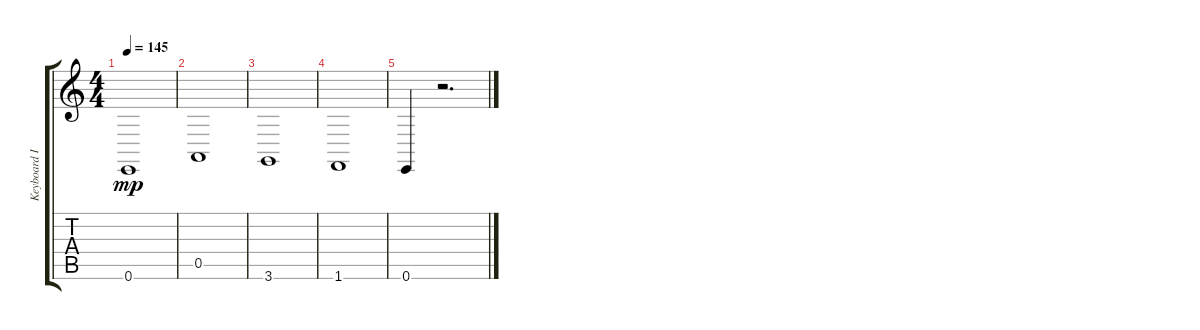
\track ("Keyboard II" "Keyboard I") {instrument accordion}
\staff {score tabs}
\tuning (E4 B3 G3 D3 A2 E2) {hide}
\ts (4 4)
\tempo 145
\clef g2
\ks c
0.6.1{dy mp} |
0.5.1 |
3.6.1 |
1.6.1 |
0.6.4 r.2{d}
